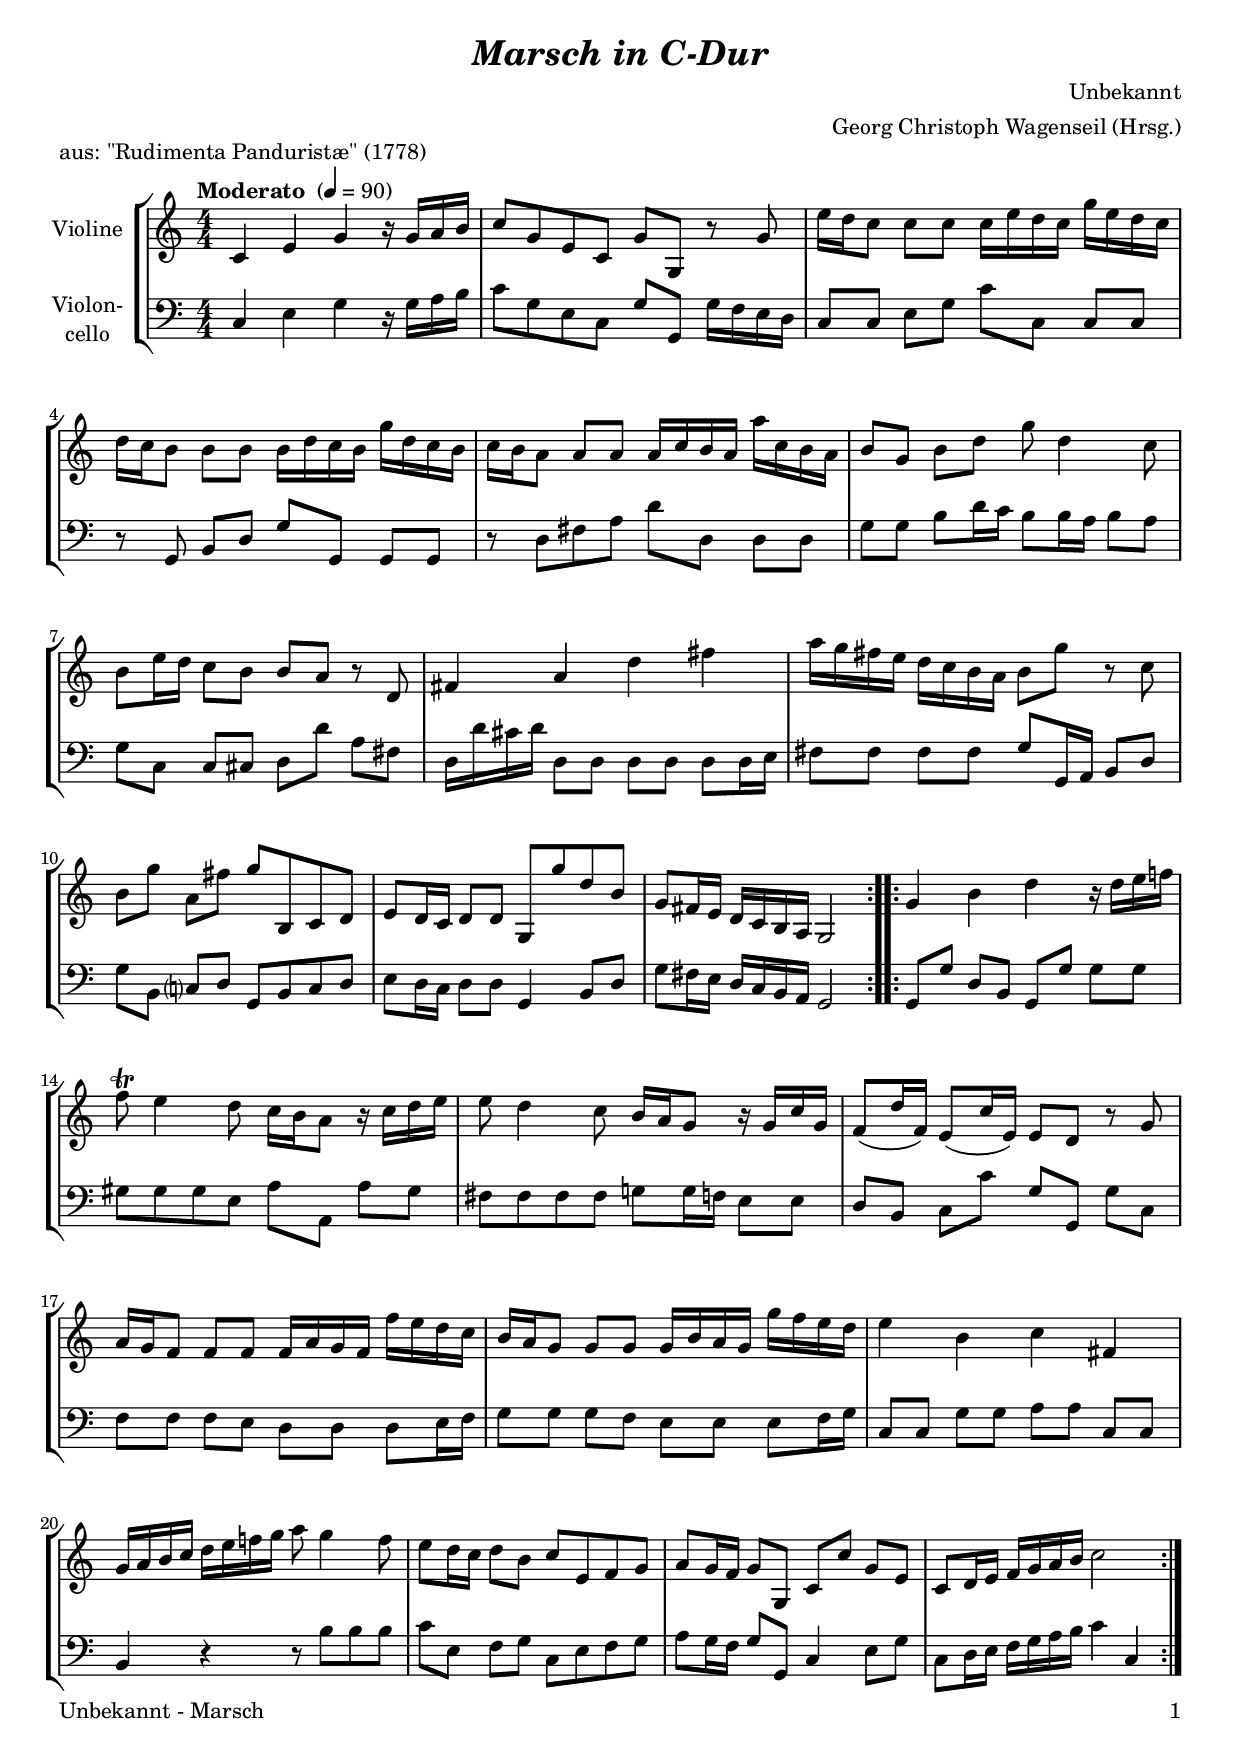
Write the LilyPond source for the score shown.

\version "2.18.2"
\include "deutsch.ly"
  
#(set-global-staff-size 19)

\header {
  title     = \markup \bold \italic "Marsch in C-Dur"
  composer  = "Unbekannt"
  arranger  = "Georg Christoph Wagenseil (Hrsg.)"
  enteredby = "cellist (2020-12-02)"
  piece     = "aus: \"Rudimenta Panduristæ\" (1778)"
}

voiceconsts = {
  \key c \major
  \time 4/4
  \clef "treble"
  \numericTimeSignature
  % Set default beaming for all staves
%  \set Timing.beamExceptions = #'()
%  \set Timing.baseMoment     = #(ly:make-moment 1 2)
%  \set Timing.beatStructure  = #'(1)
  \tempo "Moderato " 4=90
}

mivl = "violin"
%mivl = "pizzicato strings"
miba = "cello"

va = \relative c' {
  \voiceconsts

  \repeat volta 2 {
    c4 e g r16 g a h
    c8 g e c g' g, r g'
    e'16 d c8 c c c16 e d c g' e d c
    d c h8 h h h16 d c h g' d c h
    
    c h a8 a a a16 c h a a' c, h a
    h8 g h[ d] g d4 c8
    h e16 d c8 h h a r d,

    fis4 a d fis
    a16 g fis e d c h a h8 g' r c,
    h g' a,[ fis'] g h,, c d
    e d16 c d8 d g, g'' d h
    g fis16 e d c h a g2
  }

  \repeat volta 2 {
    g'4 h d r16 d e f!
    f8\trill e4 d8 c16 h a8 r16 c d e
    e8 d4 c8 h16 a g8 r16 g c g
    f8( d'16 f,) e8( c'16 e,) e8 d r g
    a16 g f8 f f f16 a g f f' e d c
    h a g8 g g g16 h a g g' f e d
    e4 h c fis,

    g16 a h c d e f! g a8 g4 f8
    e d16 c d8 h c e, f g
    a g16 f g8 g, c c' g[ e]
    c d16 e f g a h c2
  }
}

vb = \relative c {
  \voiceconsts
  \clef "bass"
  
  \repeat volta 2 {
    c4 e g r16 g a h
    c8 g e c g' g, g'16 f e d
    c8 c e[ g] c c, c[ c]
    r g h[ d] g g, g[ g]
    r d' fis a d d, d[ d]
    g g h d16 c h8 h16 a h8 a
    g c, c[ cis] d d' a[ fis]

    d16 d' cis d d,8 d d d d d16 e
    fis8 fis fis[ fis] g g,16 a h8 d
    g h, c?[ d] g, h c d
    e d16 c d8 d g,4 h8 d
    g fis16 e d c h a g2
  }

  \repeat volta 2 {
    g8 g' d[ h] g g' g[ g]
    gis gis gis e a a, a'[ gis]
    fis fis fis fis g! g16 f e8 e
    d h c[ c'] g g, g'[ c,]
    f f f[ e] d d d e16 f
    g8 g g[ f] e e e f16 g
    c,8 c g'[ g] a a c,[ c]

    h4 r r8 h' h h
    c e, f[ g] c, e f g
    a g16 f g8 g, c4 e8 g
    c, d16 e f g a h c4 c,
  }
}


music = \new StaffGroup <<
      \new Staff {
	\set Staff.midiInstrument = \mivl
	\set Staff.instrumentName = \markup \center-column { "Violine" }
	\transpose c c { \va }
      }

      \new Staff {
	\set Staff.midiInstrument = \miba
	\set Staff.instrumentName = \markup \center-column { "Violon-" "cello" }
	\transpose c c { \vb }
      }
>>

\book {
   \paper {
    print-page-number = ##t
    print-first-page-number = ##t
    ragged-last-bottom = ##f
    oddHeaderMarkup = \markup \null
    evenHeaderMarkup = \markup \null
    oddFooterMarkup = \markup {
      \fill-line {
        \on-the-fly #print-page-number-check-first
        "Unbekannt - Marsch" \fromproperty #'page:page-number-string
      }
    }
    evenFooterMarkup = \oddFooterMarkup
  } \score {
    \music
    \layout {}
  }

  \score {
    \unfoldRepeats \music

    \midi {
      \context {
        \Score
      }
    }
  }
}